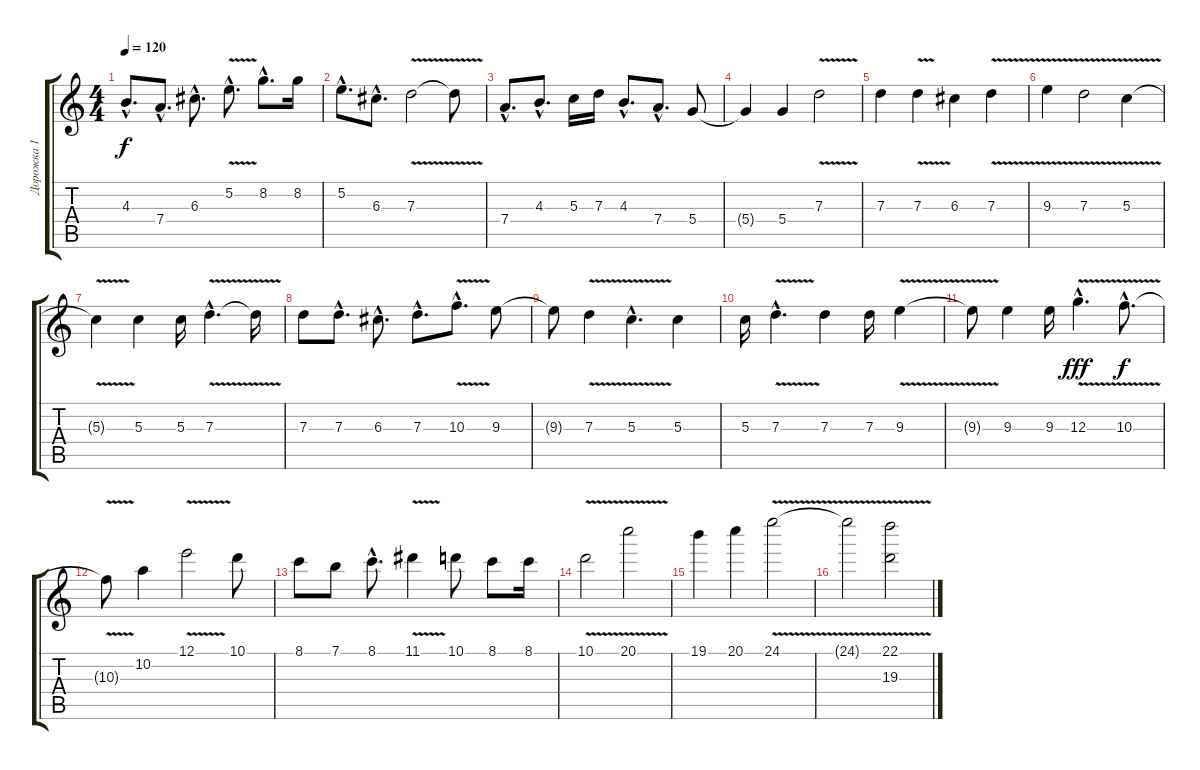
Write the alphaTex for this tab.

\track ("Дорожка 1" "Дорожка 1") {instrument distortionguitar}
\staff {score tabs}
\tuning (E4 B3 G3 D3 A2 E2) {hide}
\ts (4 4)
\tempo 120
\clef g2
\ks c
4.3{hac}.8{d dy f} 7.4{hac}.8{d} 6.3{hac}.8{d} 5.2{v hac}.8{d} 8.2{hac}.8{d} 8.2.16 |
5.2{hac}.8{d} 6.3{hac}.8{d} 7.3{v}.2 7.3{t}.8 |
7.4{hac}.8{d} 4.3{hac}.8{d} 5.3.16 7.3.16 4.3{hac}.8{d} 7.4{hac}.8{d} 5.4.8 |
5.4{t}.4 5.4.4 7.3{v}.2 |
7.3.4 7.3{v}.4 6.3.4 7.3{v}.4 |
9.3{v}.4 7.3{v}.2 5.3{v}.4 |
5.3{t}.4 5.3.4 5.3.16 7.3{v hac}.4{d} 7.3{t}.16 |
7.3.8 7.3{hac}.8{d} 6.3{hac}.8{d} 7.3{hac}.8{d} 10.3{v hac}.8{d} 9.3.8 |
9.3{t}.8 7.3{v}.4 5.3{v hac}.4{d} 5.3.4 |
5.3.16 7.3{v hac}.4{d} 7.3.4 7.3.16 9.3{v}.4 |
9.3{t}.8 9.3.4 9.3.16 12.3{v hac}.4{d dy fff} 10.3{v hac}.8{d dy f} |
10.3{t}.8 10.2.4 12.1{v}.2 10.1.8 |
8.1.8 7.1.8 8.1{hac}.8{d} 11.1{v}.4 10.1.8 8.1.8 8.1.16 |
10.1{v}.2 20.1{v}.2 |
19.1.4 20.1.4 24.1{v}.2 |
24.1{t}.2 (22.1{v} 19.3{v}).2
